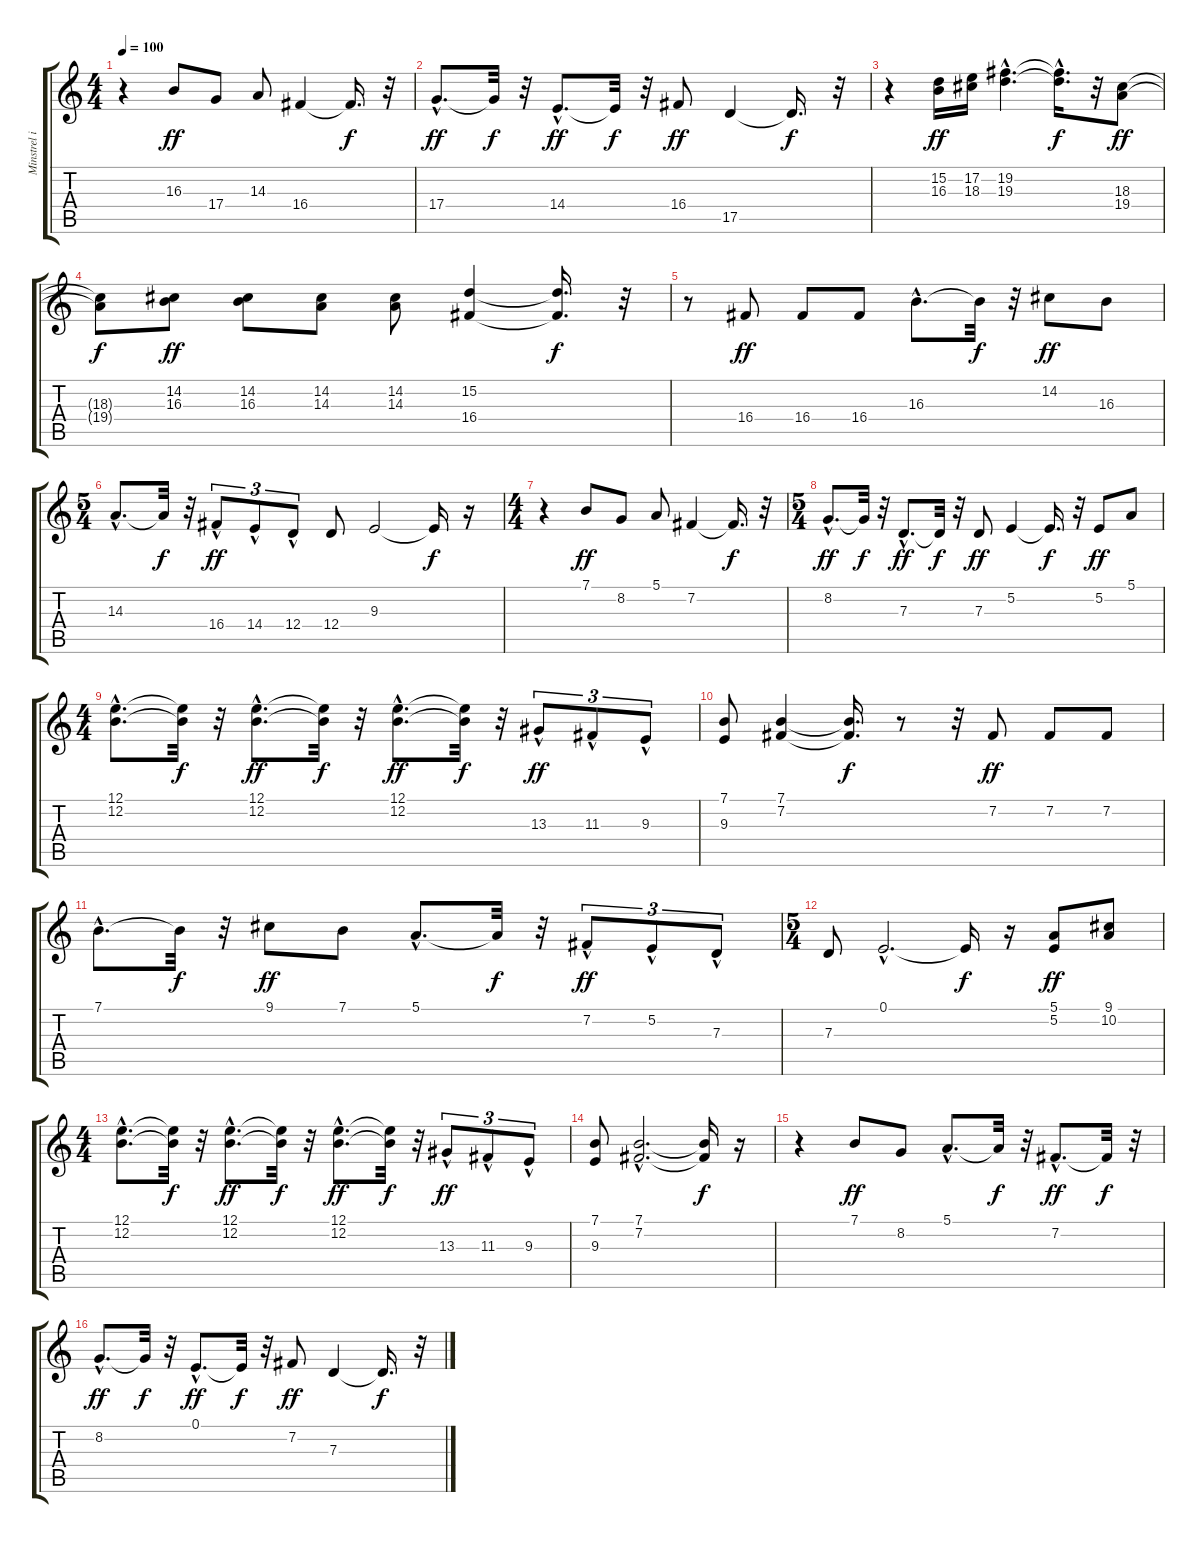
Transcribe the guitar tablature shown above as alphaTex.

\track ("Minstrel in the Gallery" "Minstrel i") {instrument stringensemble1}
\staff {score tabs}
\tuning (E4 B3 G3 D3 A2 E2) {hide}
\ts (4 4)
\tempo 100
\clef g2
\ks c
r.4{dy f} 16.3.8{dy ff} 17.4.8 14.3.8 16.4.4 16.4{t}.16{d dy f} r.32 |
17.4{hac}.8{d dy ff} 17.4{t}.32{dy f} r.32 14.4{hac}.8{d dy ff} 14.4{t}.32{dy f} r.32 16.4.8{dy ff} 17.5.4 17.5{t}.16{d dy f} r.32 |
r.4 (15.2 16.3).16{dy ff} (17.2 18.3).16 (19.2{hac} 19.3{hac}).4{d} (19.2{hac t} 19.3{hac t}).16{d dy f} r.32 (18.3 19.4).8{dy ff} |
(18.3{t} 19.4{t}).8{dy f} (14.2 16.3).8{dy ff} (14.2 16.3).8 (14.2 14.3).8 (14.2 14.3).8 (15.2 16.4).4 (15.2{t} 16.4{t}).16{d dy f} r.32 |
r.8 16.4.8{dy ff} 16.4.8 16.4.8 16.3{hac}.8{d} 16.3{t}.32{dy f} r.32 14.2.8{dy ff} 16.3.8 |
\ts (5 4)
14.3{hac}.8{d} 14.3{t}.32{dy f} r.32 16.4{hac}.8{tu (3 2) dy ff} 14.4{hac}.8{tu (3 2)} 12.4{hac}.8{tu (3 2)} 12.4.8 9.3.2 9.3{t}.16{dy f} r.16 |
\ts (4 4)
r.4 7.1.8{dy ff} 8.2.8 5.1.8 7.2.4 7.2{t}.16{d dy f} r.32 |
\ts (5 4)
8.2{hac}.8{d dy ff} 8.2{t}.32{dy f} r.32 7.3{hac}.8{d dy ff} 7.3{t}.32{dy f} r.32 7.3.8{dy ff} 5.2.4 5.2{t}.16{d dy f} r.32 5.2.8{dy ff} 5.1.8 |
\ts (4 4)
(12.1{hac} 12.2{hac}).8{d} (12.1{t} 12.2{t}).32{dy f} r.32 (12.1{hac} 12.2{hac}).8{d dy ff} (12.1{t} 12.2{t}).32{dy f} r.32 (12.1{hac} 12.2{hac}).8{d dy ff} (12.1{t} 12.2{t}).32{dy f} r.32 13.3{hac}.8{tu (3 2) dy ff} 11.3{hac}.8{tu (3 2)} 9.3{hac}.8{tu (3 2)} |
(7.1 9.3).8 (7.1 7.2).4 (7.1{t} 7.2{t}).16{d dy f} r.8 r.32 7.2.8{dy ff} 7.2.8 7.2.8 |
7.1{hac}.8{d} 7.1{t}.32{dy f} r.32 9.1.8{dy ff} 7.1.8 5.1{hac}.8{d} 5.1{t}.32{dy f} r.32 7.2{hac}.8{tu (3 2) dy ff} 5.2{hac}.8{tu (3 2)} 7.3{hac}.8{tu (3 2)} |
\ts (5 4)
7.3.8 0.1{hac}.2{d} 0.1{t}.16{dy f} r.16 (5.1 5.2).8{dy ff} (9.1 10.2).8 |
\ts (4 4)
(12.1{hac} 12.2{hac}).8{d} (12.1{t} 12.2{t}).32{dy f} r.32 (12.1{hac} 12.2{hac}).8{d dy ff} (12.1{t} 12.2{t}).32{dy f} r.32 (12.1{hac} 12.2{hac}).8{d dy ff} (12.1{t} 12.2{t}).32{dy f} r.32 13.3{hac}.8{tu (3 2) dy ff} 11.3{hac}.8{tu (3 2)} 9.3{hac}.8{tu (3 2)} |
(7.1 9.3).8 (7.1{hac} 7.2{hac}).2{d} (7.1{t} 7.2{t}).16{dy f} r.16 |
r.4 7.1.8{dy ff} 8.2.8 5.1{hac}.8{d} 5.1{t}.32{dy f} r.32 7.2{hac}.8{d dy ff} 7.2{t}.32{dy f} r.32 |
8.2{hac}.8{d dy ff} 8.2{t}.32{dy f} r.32 0.1{hac}.8{d dy ff} 0.1{t}.32{dy f} r.32 7.2.8{dy ff} 7.3.4 7.3{t}.16{d dy f} r.32
